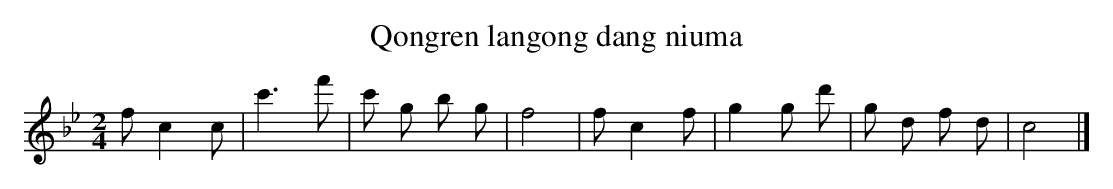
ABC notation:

X:1
T: Qongren langong dang niuma
L: 1/8
M: 2/4
K: Bb
fc2c [I:setbarnb 1]|
c'3f' |
c' g b g |
f4 |
fc2f |
g2g d' |
g d f d |
c4 |]
